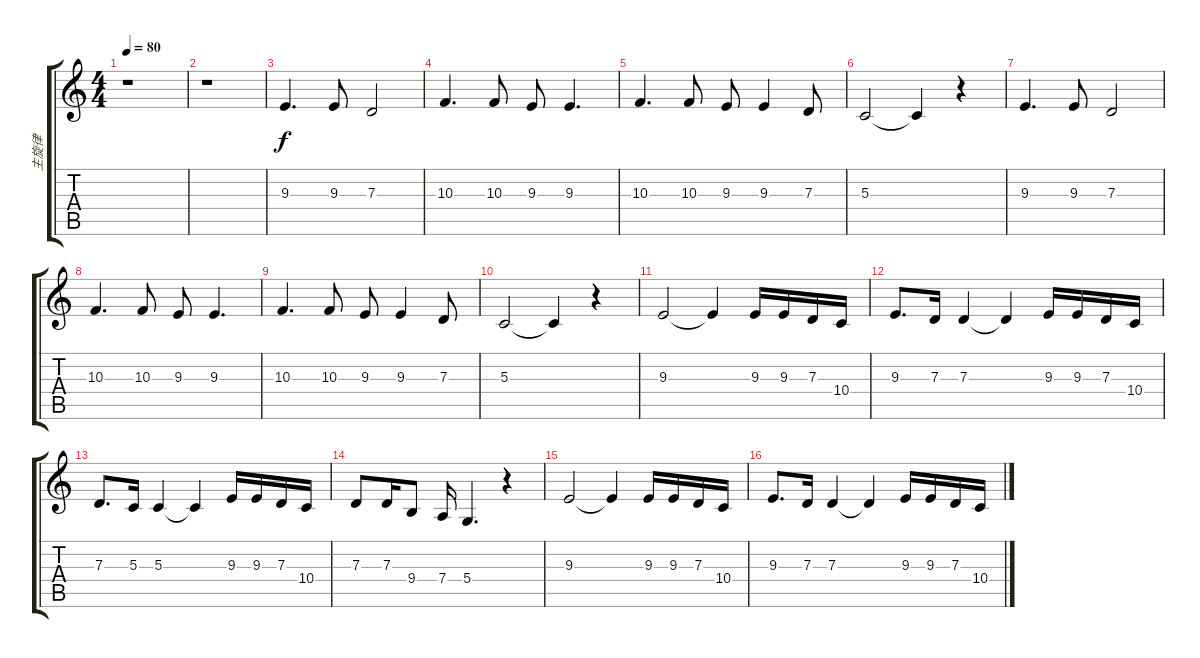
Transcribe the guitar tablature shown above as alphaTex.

\track ("主旋律" "主旋律") {instrument flute}
\staff {score tabs}
\tuning (E4 B3 G3 D3 A2 E2) {hide}
\ts (4 4)
\tempo 80
\clef g2
\ks c
r.1{dy f instrument flute} |
r.1 |
9.3.4{d} 9.3.8 7.3.2 |
10.3.4{d} 10.3.8 9.3.8 9.3.4{d} |
10.3.4{d} 10.3.8 9.3.8 9.3.4 7.3.8 |
5.3.2 5.3{t}.4 r.4 |
9.3.4{d} 9.3.8 7.3.2 |
10.3.4{d} 10.3.8 9.3.8 9.3.4{d} |
10.3.4{d} 10.3.8 9.3.8 9.3.4 7.3.8 |
5.3.2 5.3{t}.4 r.4 |
9.3.2 9.3{t}.4 9.3.16 9.3.16 7.3.16 10.4.16 |
9.3.8{d} 7.3.16 7.3.4 7.3{t}.4 9.3.16 9.3.16 7.3.16 10.4.16 |
7.3.8{d} 5.3.16 5.3.4 5.3{t}.4 9.3.16 9.3.16 7.3.16 10.4.16 |
7.3.8 7.3.16 9.4.8 7.4.16 5.4.4{d} r.4 |
9.3.2 9.3{t}.4 9.3.16 9.3.16 7.3.16 10.4.16 |
9.3.8{d} 7.3.16 7.3.4 7.3{t}.4 9.3.16 9.3.16 7.3.16 10.4.16
